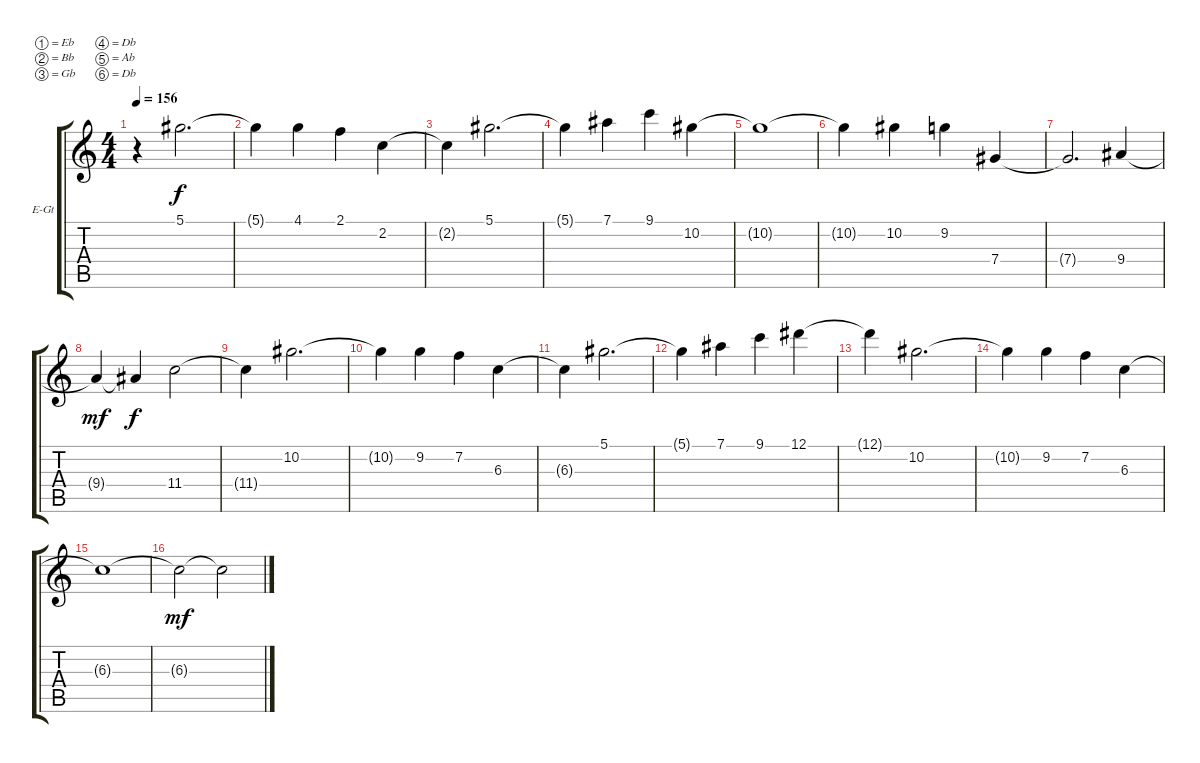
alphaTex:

\defaultSystemsLayout 4
\bracketExtendMode groupsimilarinstruments
\firstSystemTrackNameOrientation horizontal
\otherSystemsTrackNameOrientation horizontal
\track ("Sample" "E-Gt") {instrument overdrivenguitar}
\staff {score tabs}
\tuning (Eb4 Bb3 Gb3 Db3 Ab2 Db2)
\ts (4 4)
\tempo 156
\clef g2
\scale
0.333333
\ks c
r.4{dy f} 5.1.2{d} |
\scale
0.333333 5.1{t}.4 4.1.4 2.1.4 2.2.4 |
\scale
0.333333 2.2{t}.4 5.1.2{d} |
\scale
0.333333 5.1{t}.4 7.1.4 9.1.4 10.2.4 |
\scale
0.333333 10.2{t}.1 |
\scale
0.333333 10.2{t}.4 10.2.4 9.2.4 7.4.4 |
\scale
0.333333 7.4{t}.2{d} 9.4.4 |
\scale
0.333333 9.4{t}.4{dy mf} 9.4{t}.4{dy f} 11.4.2 |
\scale
0.333333 11.4{t}.4 10.2.2{d} |
\scale
0.333333 10.2{t}.4 9.2.4 7.2.4 6.3.4 |
\scale
0.333333 6.3{t}.4 5.1.2{d} |
\scale
0.333333 5.1{t}.4 7.1.4 9.1.4 12.1.4 |
\scale
0.333333 12.1{t}.4 10.2.2{d} |
\scale
0.333333 10.2{t}.4 9.2.4 7.2.4 6.3.4 |
\scale
0.333333 6.3{t}.1 |
\scale
0.333333 6.3{t}.2{dy mf} 6.3{t}.2
